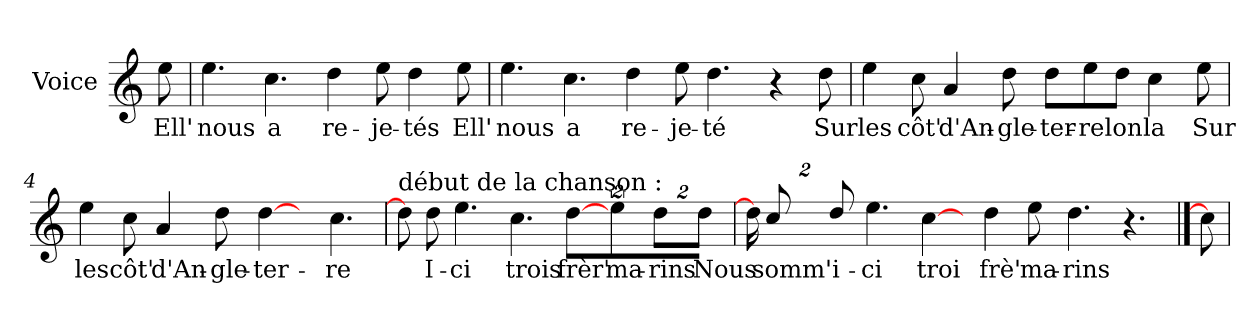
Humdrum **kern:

**kern	**text
*part1	*part1
*staff1	*staff1
*I"Voice	*
*I'V	*
*clefG2	*
*k[]	*
*C:	*
=	=
8ee\	Ell'
=1	=1
4.ee\	nous
4.cc\	a
4dd\	re-
8ee\	-je-
4dd\	-tés
8ee\	Ell'
=2	=2
4.ee\	nous
4.cc\	a
4dd\	re-
8ee\	-je-
4.dd\	-té
4r	.
8dd\	Sur
!!LO:LB:g=z
=3	=3
4ee\	les
8cc\	côt'
4a/	d'An-
8dd\	-gle-
8dd\L	-ter-
8ee\	-re
8dd\J	lon
4cc\	la
8ee\	Sur
=4	=4
4ee\	les
8cc\	côt'
4a/	d'An-
8dd\	-gle-
[4dd\	-ter-
8ryy	.
4.cc\	-re
!!LO:LB:g=z
=5	=5
!LO:TX:t=début de la chanson &colon;	!
8dd\]	.
8dd\	I-
4.ee\	-ci
4.cc\	trois
[8dd\L	frèr'
16%3ee\J	ma-
16%3dd\L	-rins
16%3dd\J	Nous
=6	=6
16dd\L]	.
16%3cc/L	somm'
16%3dd/J	i-
4.ee\	-ci
[4cc\	troi
16ryy	.
4dd\	frè'
8ee\	ma-
4.dd\	-rins
4.r	.
==7	==7
8cc\]	.
=	=
*-	*-
